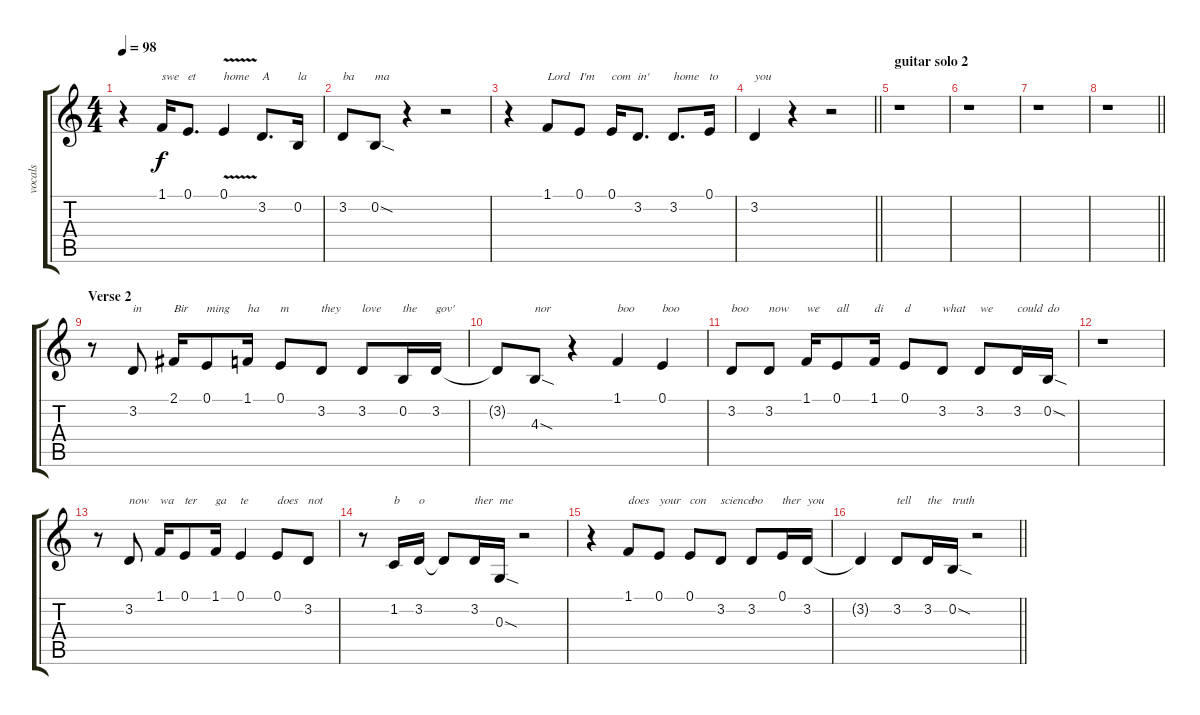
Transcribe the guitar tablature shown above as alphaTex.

\track ("vocals" "vocals") {instrument lead1square}
\staff {score tabs}
\tuning (E4 B3 G3 D3 A2 E2) {hide}
\ts (4 4)
\tempo 98
\clef g2
\ks c
r.4{dy f} 1.1.16{txt "swe"} 0.1.8{d txt "et"} 0.1{v}.4{txt "home"} 3.2.8{d txt "A"} 0.2.16{txt "la"} |
3.2.8{txt "ba"} 0.2{sod}.8{txt "ma"} r.4 r.2 |
r.4 1.1.8{txt "Lord"} 0.1.8{txt "I'm"} 0.1.16{txt "com"} 3.2.8{d txt "in'"} 3.2.8{d txt "home"} 0.1.16{txt "to"} |
\barLineRight lightlight
3.2.4{txt "you"} r.4 r.2 |
\section ("" "guitar solo 2")
r.1 |
r.1 |
r.1 |
\barLineRight lightlight
r.1 |
\section ("" "Verse 2")
r.8 3.2.8{txt "in"} 2.1.16{txt "Bir"} 0.1.8{txt "ming"} 1.1.16{txt "ha"} 0.1.8{txt "m"} 3.2.8{txt "they"} 3.2.8{txt "love"} 0.2.16{txt "the"} 3.2.16{txt "gov'"} |
3.2{t}.8 4.3{sod}.8{txt "nor"} r.4 1.1.4{txt "boo"} 0.1.4{txt "boo"} |
3.2.8{txt "boo"} 3.2.8{txt "now"} 1.1.16{txt "we"} 0.1.8{txt "all"} 1.1.16{txt "di"} 0.1.8{txt "d"} 3.2.8{txt "what"} 3.2.8{txt "we"} 3.2.16{txt "could"} 0.2{sod}.16{txt "do"} |
r.1 |
r.8 3.2.8{txt "now"} 1.1.16{txt "wa"} 0.1.8{txt "ter"} 1.1.16{txt "ga"} 0.1.4{txt "te"} 0.1.8{txt "does"} 3.2.8{txt "not"} |
r.8 1.2.16{txt "b"} 3.2.16{txt "o"} 3.2{t}.8 3.2.16{txt "ther"} 0.3{sod}.16{txt "me"} r.2 |
r.4 1.1.8{txt "does"} 0.1.8{txt "your"} 0.1.8{txt "con"} 3.2.8{txt "science"} 3.2.8{txt "bo"} 0.1.16{txt "ther"} 3.2.16{txt "you"} |
\barLineRight lightlight
3.2{t}.4 3.2.8{txt "tell"} 3.2.16{txt "the"} 0.2{sod}.16{txt "truth"} r.2
